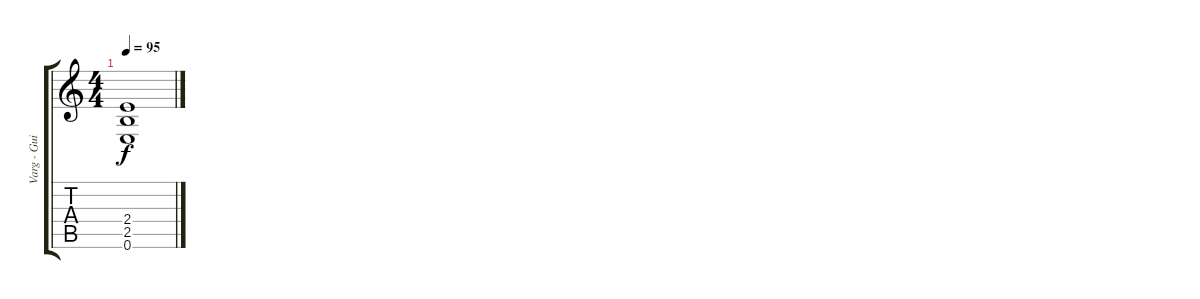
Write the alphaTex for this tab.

\track ("Varg - Guitare 2" "Varg - Gui") {instrument distortionguitar}
\staff {score tabs}
\tuning (E4 B3 G3 D3 A2 E2) {hide}
\ts (4 4)
\tempo 95
\clef g2
\ks c
(2.4 2.5 0.6).1{dy f}
